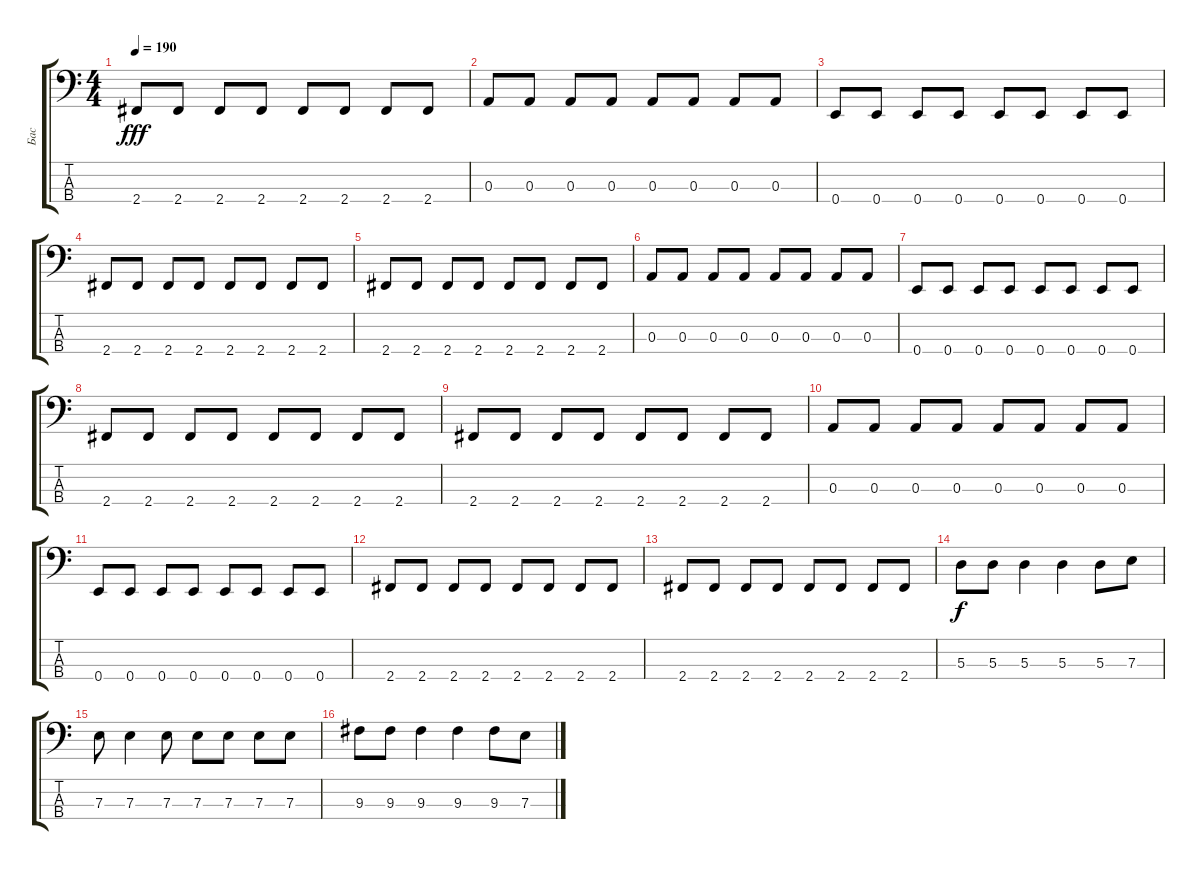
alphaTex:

\track ("Бас" "Бас") {instrument electricbassfinger}
\staff {score tabs}
\tuning (G2 D2 A1 E1) {hide}
\ts (4 4)
\tempo 190
\clef f4
\ks c
2.4.8{dy fff} 2.4.8 2.4.8 2.4.8 2.4.8 2.4.8 2.4.8 2.4.8 |
0.3.8 0.3.8 0.3.8 0.3.8 0.3.8 0.3.8 0.3.8 0.3.8 |
0.4.8 0.4.8 0.4.8 0.4.8 0.4.8 0.4.8 0.4.8 0.4.8 |
2.4.8 2.4.8 2.4.8 2.4.8 2.4.8 2.4.8 2.4.8 2.4.8 |
2.4.8 2.4.8 2.4.8 2.4.8 2.4.8 2.4.8 2.4.8 2.4.8 |
0.3.8 0.3.8 0.3.8 0.3.8 0.3.8 0.3.8 0.3.8 0.3.8 |
0.4.8 0.4.8 0.4.8 0.4.8 0.4.8 0.4.8 0.4.8 0.4.8 |
2.4.8 2.4.8 2.4.8 2.4.8 2.4.8 2.4.8 2.4.8 2.4.8 |
2.4.8 2.4.8 2.4.8 2.4.8 2.4.8 2.4.8 2.4.8 2.4.8 |
0.3.8 0.3.8 0.3.8 0.3.8 0.3.8 0.3.8 0.3.8 0.3.8 |
0.4.8 0.4.8 0.4.8 0.4.8 0.4.8 0.4.8 0.4.8 0.4.8 |
2.4.8 2.4.8 2.4.8 2.4.8 2.4.8 2.4.8 2.4.8 2.4.8 |
2.4.8 2.4.8 2.4.8 2.4.8 2.4.8 2.4.8 2.4.8 2.4.8 |
5.3.8{dy f} 5.3.8 5.3.4 5.3.4 5.3.8 7.3.8 |
7.3.8 7.3.4 7.3.8 7.3.8 7.3.8 7.3.8 7.3.8 |
9.3.8 9.3.8 9.3.4 9.3.4 9.3.8 7.3.8
